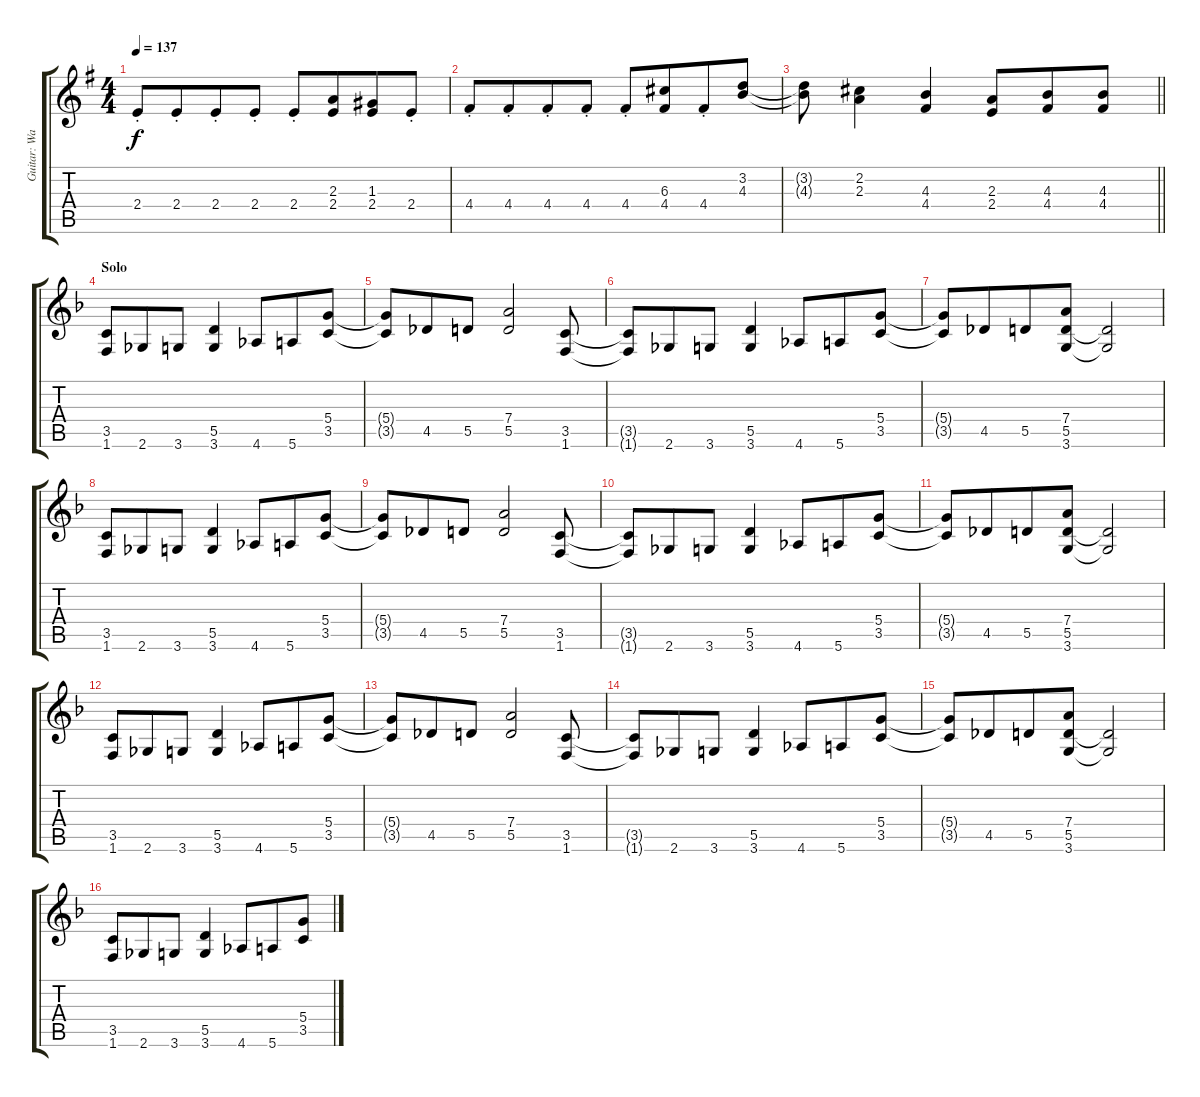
\track ("Guitar: Warren" "Guitar: Wa") {instrument distortionguitar}
\staff {score tabs}
\tuning (E4 B3 G3 D3 A2 E2) {hide}
\ts (4 4)
\tempo 137
\clef g2
\ks g
2.4{st}.8{dy f} 2.4{st}.8{beam merge} 2.4{st}.8 2.4{st}.8 2.4{st}.8 (2.3 2.4).8{beam merge} (1.3 2.4).8 2.4{st}.8 |
4.4{st}.8 4.4{st}.8{beam merge} 4.4{st}.8 4.4{st}.8 4.4{st}.8 (6.3 4.4).8{beam merge} 4.4{st}.8 (3.2 4.3).8 |
\barLineRight lightlight
(3.2{t} 4.3{t}).8 (2.2 2.3).4 (4.3 4.4).4 (2.3 2.4).8{beam merge} (4.3 4.4).8 (4.3 4.4).8 |
\section ("" "Solo")
\ks f
(3.5 1.6).8 2.6.8{beam merge} 3.6.8 (5.5 3.6).4 4.6.8{beam merge} 5.6.8 (5.4 3.5).8 |
(5.4{t} 3.5{t}).8 4.5.8{beam merge} 5.5.8 (7.4 5.5).2 (3.5 1.6).8 |
(3.5{t} 1.6{t}).8 2.6.8{beam merge} 3.6.8 (5.5 3.6).4 4.6.8{beam merge} 5.6.8 (5.4 3.5).8 |
(5.4{t} 3.5{t}).8 4.5.8{beam merge} 5.5.8 (7.4 5.5 3.6).8 (5.5{t} 3.6{t}).2 |
(3.5 1.6).8 2.6.8{beam merge} 3.6.8 (5.5 3.6).4 4.6.8{beam merge} 5.6.8 (5.4 3.5).8 |
(5.4{t} 3.5{t}).8 4.5.8{beam merge} 5.5.8 (7.4 5.5).2 (3.5 1.6).8 |
(3.5{t} 1.6{t}).8 2.6.8{beam merge} 3.6.8 (5.5 3.6).4 4.6.8{beam merge} 5.6.8 (5.4 3.5).8 |
(5.4{t} 3.5{t}).8 4.5.8{beam merge} 5.5.8 (7.4 5.5 3.6).8 (5.5{t} 3.6{t}).2 |
(3.5 1.6).8 2.6.8{beam merge} 3.6.8 (5.5 3.6).4 4.6.8{beam merge} 5.6.8 (5.4 3.5).8 |
(5.4{t} 3.5{t}).8 4.5.8{beam merge} 5.5.8 (7.4 5.5).2 (3.5 1.6).8 |
(3.5{t} 1.6{t}).8 2.6.8{beam merge} 3.6.8 (5.5 3.6).4 4.6.8{beam merge} 5.6.8 (5.4 3.5).8 |
(5.4{t} 3.5{t}).8 4.5.8{beam merge} 5.5.8 (7.4 5.5 3.6).8 (5.5{t} 3.6{t}).2 |
(3.5 1.6).8 2.6.8{beam merge} 3.6.8 (5.5 3.6).4 4.6.8{beam merge} 5.6.8 (5.4 3.5).8
